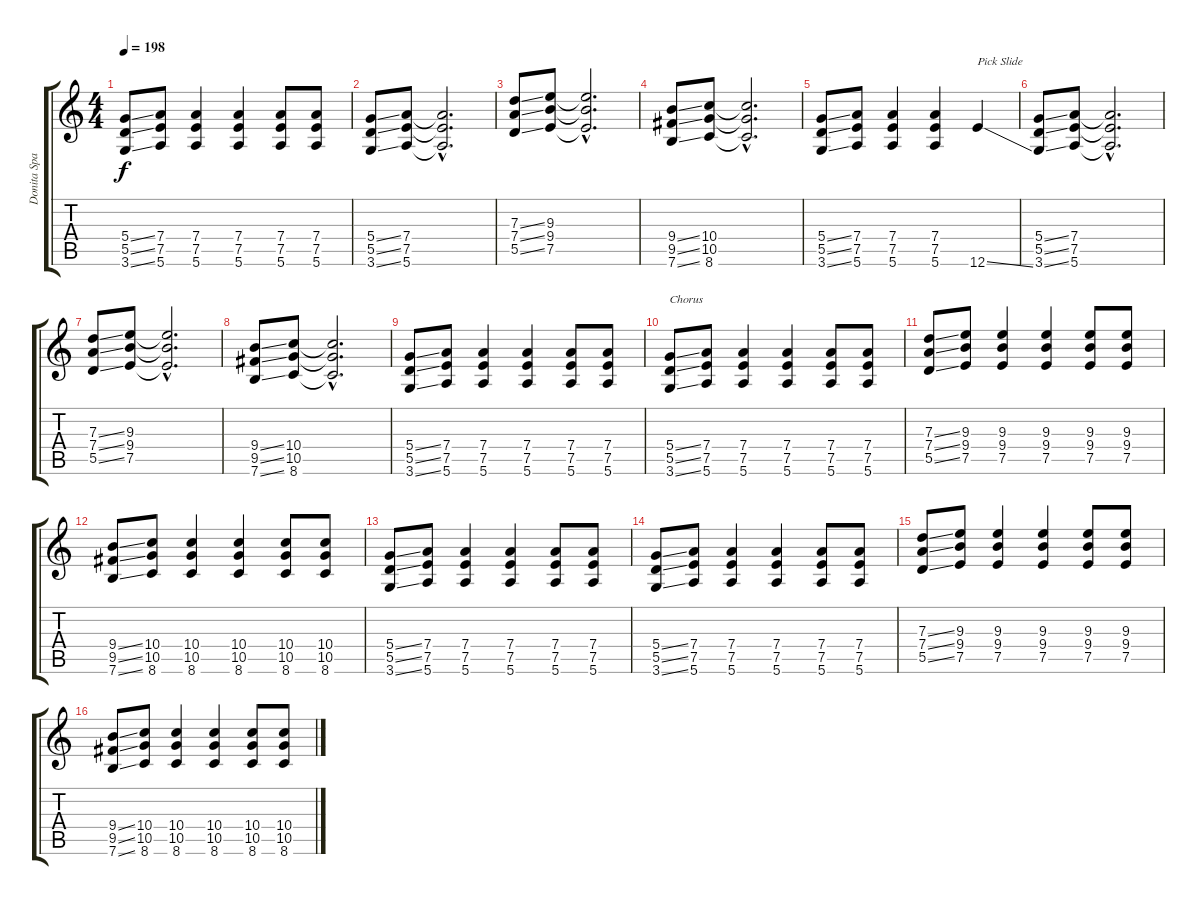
\track ("Donita Sparks" "Donita Spa") {instrument distortionguitar}
\staff {score tabs}
\tuning (E4 B3 G3 D3 A2 E2) {hide}
\ts (4 4)
\tempo 198
\clef g2
\ks c
(5.4{ss} 5.5{ss} 3.6{ss}).8{dy f} (7.4 7.5 5.6).8 (7.4 7.5 5.6).4 (7.4 7.5 5.6).4 (7.4 7.5 5.6).8 (7.4 7.5 5.6).8 |
(5.4{ss} 5.5{ss} 3.6{ss}).8 (7.4 7.5 5.6).8 (7.4{hac t} 7.5{hac t} 5.6{hac t}).2{d} |
(7.3{ss} 7.4{ss} 5.5{ss}).8 (9.3 9.4 7.5).8 (9.3{hac t} 9.4{hac t} 7.5{hac t}).2{d} |
(9.4{ss} 9.5{ss} 7.6{ss}).8 (10.4 10.5 8.6).8 (10.4{hac t} 10.5{hac t} 8.6{hac t}).2{d} |
(5.4{ss} 5.5{ss} 3.6{ss}).8 (7.4 7.5 5.6).8 (7.4 7.5 5.6).4 (7.4 7.5 5.6).4 12.6{ss}.4{txt "Pick Slide"} |
(5.4{ss} 5.5{ss} 3.6{ss}).8 (7.4 7.5 5.6).8 (7.4{hac t} 7.5{hac t} 5.6{hac t}).2{d} |
(7.3{ss} 7.4{ss} 5.5{ss}).8 (9.3 9.4 7.5).8 (9.3{hac t} 9.4{hac t} 7.5{hac t}).2{d} |
(9.4{ss} 9.5{ss} 7.6{ss}).8 (10.4 10.5 8.6).8 (10.4{hac t} 10.5{hac t} 8.6{hac t}).2{d} |
(5.4{ss} 5.5{ss} 3.6{ss}).8 (7.4 7.5 5.6).8 (7.4 7.5 5.6).4 (7.4 7.5 5.6).4 (7.4 7.5 5.6).8 (7.4 7.5 5.6).8 |
(5.4{ss} 5.5{ss} 3.6{ss}).8{txt "Chorus"} (7.4 7.5 5.6).8 (7.4 7.5 5.6).4 (7.4 7.5 5.6).4 (7.4 7.5 5.6).8 (7.4 7.5 5.6).8 |
(7.3{ss} 7.4{ss} 5.5{ss}).8 (9.3 9.4 7.5).8 (9.3 9.4 7.5).4 (9.3 9.4 7.5).4 (9.3 9.4 7.5).8 (9.3 9.4 7.5).8 |
(9.4{ss} 9.5{ss} 7.6{ss}).8 (10.4 10.5 8.6).8 (10.4 10.5 8.6).4 (10.4 10.5 8.6).4 (10.4 10.5 8.6).8 (10.4 10.5 8.6).8 |
(5.4{ss} 5.5{ss} 3.6{ss}).8 (7.4 7.5 5.6).8 (7.4 7.5 5.6).4 (7.4 7.5 5.6).4 (7.4 7.5 5.6).8 (7.4 7.5 5.6).8 |
(5.4{ss} 5.5{ss} 3.6{ss}).8 (7.4 7.5 5.6).8 (7.4 7.5 5.6).4 (7.4 7.5 5.6).4 (7.4 7.5 5.6).8 (7.4 7.5 5.6).8 |
(7.3{ss} 7.4{ss} 5.5{ss}).8 (9.3 9.4 7.5).8 (9.3 9.4 7.5).4 (9.3 9.4 7.5).4 (9.3 9.4 7.5).8 (9.3 9.4 7.5).8 |
(9.4{ss} 9.5{ss} 7.6{ss}).8 (10.4 10.5 8.6).8 (10.4 10.5 8.6).4 (10.4 10.5 8.6).4 (10.4 10.5 8.6).8 (10.4 10.5 8.6).8
